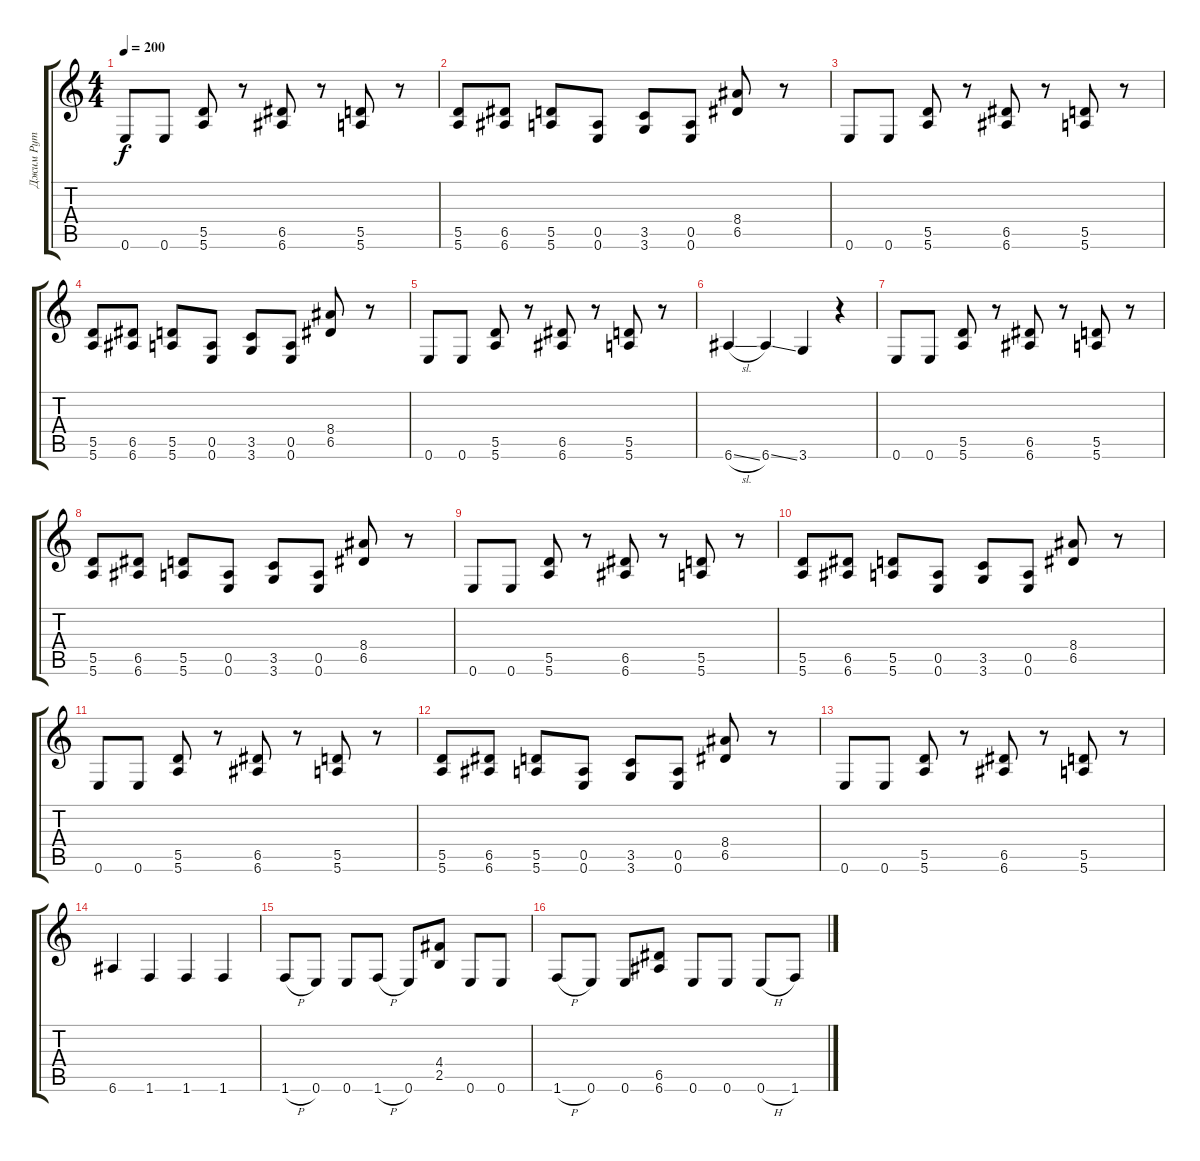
\track ("Джим Рут" "Джим Рут") {instrument distortionguitar}
\staff {score tabs}
\tuning (E4 B3 G3 D3 A2 E2) {hide}
\ts (4 4)
\tempo 200
\clef g2
\ks c
0.6.8{dy f} 0.6.8 (5.5 5.6).8 r.8 (6.5 6.6).8 r.8 (5.5 5.6).8 r.8 |
(5.5 5.6).8 (6.5 6.6).8 (5.5 5.6).8 (0.5 0.6).8 (3.5 3.6).8 (0.5 0.6).8 (8.4 6.5).8 r.8 |
0.6.8 0.6.8 (5.5 5.6).8 r.8 (6.5 6.6).8 r.8 (5.5 5.6).8 r.8 |
(5.5 5.6).8 (6.5 6.6).8 (5.5 5.6).8 (0.5 0.6).8 (3.5 3.6).8 (0.5 0.6).8 (8.4 6.5).8 r.8 |
0.6.8 0.6.8 (5.5 5.6).8 r.8 (6.5 6.6).8 r.8 (5.5 5.6).8 r.8 |
6.6{sl}.4 6.6{ss}.4 3.6.4 r.4 |
0.6.8 0.6.8 (5.5 5.6).8 r.8 (6.5 6.6).8 r.8 (5.5 5.6).8 r.8 |
(5.5 5.6).8 (6.5 6.6).8 (5.5 5.6).8 (0.5 0.6).8 (3.5 3.6).8 (0.5 0.6).8 (8.4 6.5).8 r.8 |
0.6.8 0.6.8 (5.5 5.6).8 r.8 (6.5 6.6).8 r.8 (5.5 5.6).8 r.8 |
(5.5 5.6).8 (6.5 6.6).8 (5.5 5.6).8 (0.5 0.6).8 (3.5 3.6).8 (0.5 0.6).8 (8.4 6.5).8 r.8 |
0.6.8 0.6.8 (5.5 5.6).8 r.8 (6.5 6.6).8 r.8 (5.5 5.6).8 r.8 |
(5.5 5.6).8 (6.5 6.6).8 (5.5 5.6).8 (0.5 0.6).8 (3.5 3.6).8 (0.5 0.6).8 (8.4 6.5).8 r.8 |
0.6.8 0.6.8 (5.5 5.6).8 r.8 (6.5 6.6).8 r.8 (5.5 5.6).8 r.8 |
6.6.4 1.6.4 1.6.4 1.6.4 |
1.6{h}.8 0.6.8 0.6.8 1.6{h}.8 0.6.8 (4.4 2.5).8 0.6.8 0.6.8 |
1.6{h}.8 0.6.8 0.6.8 (6.5 6.6).8 0.6.8 0.6.8 0.6{h}.8 1.6{h}.8
